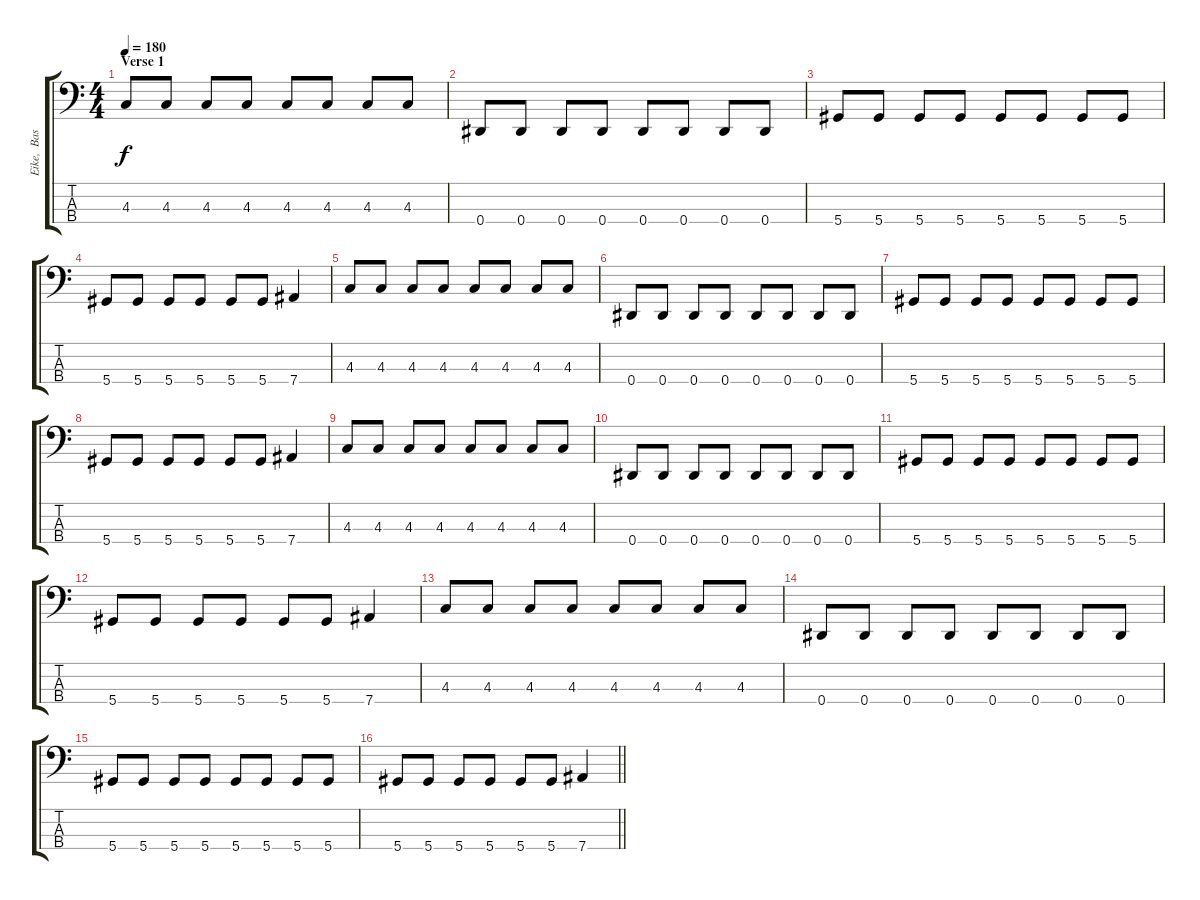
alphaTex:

\track ("Eike,  Bass" "Eike,  Bas") {instrument electricbassfinger}
\staff {score tabs}
\tuning (Gb2 Db2 Ab1 Eb1) {hide}
\ts (4 4)
\section ("" "Verse 1")
\tempo 180
\clef f4
\ks c
4.3.8{dy f} 4.3.8 4.3.8 4.3.8 4.3.8 4.3.8 4.3.8 4.3.8 |
0.4.8 0.4.8 0.4.8 0.4.8 0.4.8 0.4.8 0.4.8 0.4.8 |
5.4.8 5.4.8 5.4.8 5.4.8 5.4.8 5.4.8 5.4.8 5.4.8 |
5.4.8 5.4.8 5.4.8 5.4.8 5.4.8 5.4.8 7.4.4 |
4.3.8 4.3.8 4.3.8 4.3.8 4.3.8 4.3.8 4.3.8 4.3.8 |
0.4.8 0.4.8 0.4.8 0.4.8 0.4.8 0.4.8 0.4.8 0.4.8 |
5.4.8 5.4.8 5.4.8 5.4.8 5.4.8 5.4.8 5.4.8 5.4.8 |
5.4.8 5.4.8 5.4.8 5.4.8 5.4.8 5.4.8 7.4.4 |
4.3.8 4.3.8 4.3.8 4.3.8 4.3.8 4.3.8 4.3.8 4.3.8 |
0.4.8 0.4.8 0.4.8 0.4.8 0.4.8 0.4.8 0.4.8 0.4.8 |
5.4.8 5.4.8 5.4.8 5.4.8 5.4.8 5.4.8 5.4.8 5.4.8 |
5.4.8 5.4.8 5.4.8 5.4.8 5.4.8 5.4.8 7.4.4 |
4.3.8 4.3.8 4.3.8 4.3.8 4.3.8 4.3.8 4.3.8 4.3.8 |
0.4.8 0.4.8 0.4.8 0.4.8 0.4.8 0.4.8 0.4.8 0.4.8 |
5.4.8 5.4.8 5.4.8 5.4.8 5.4.8 5.4.8 5.4.8 5.4.8 |
\barLineRight lightlight
5.4.8 5.4.8 5.4.8 5.4.8 5.4.8 5.4.8 7.4.4
